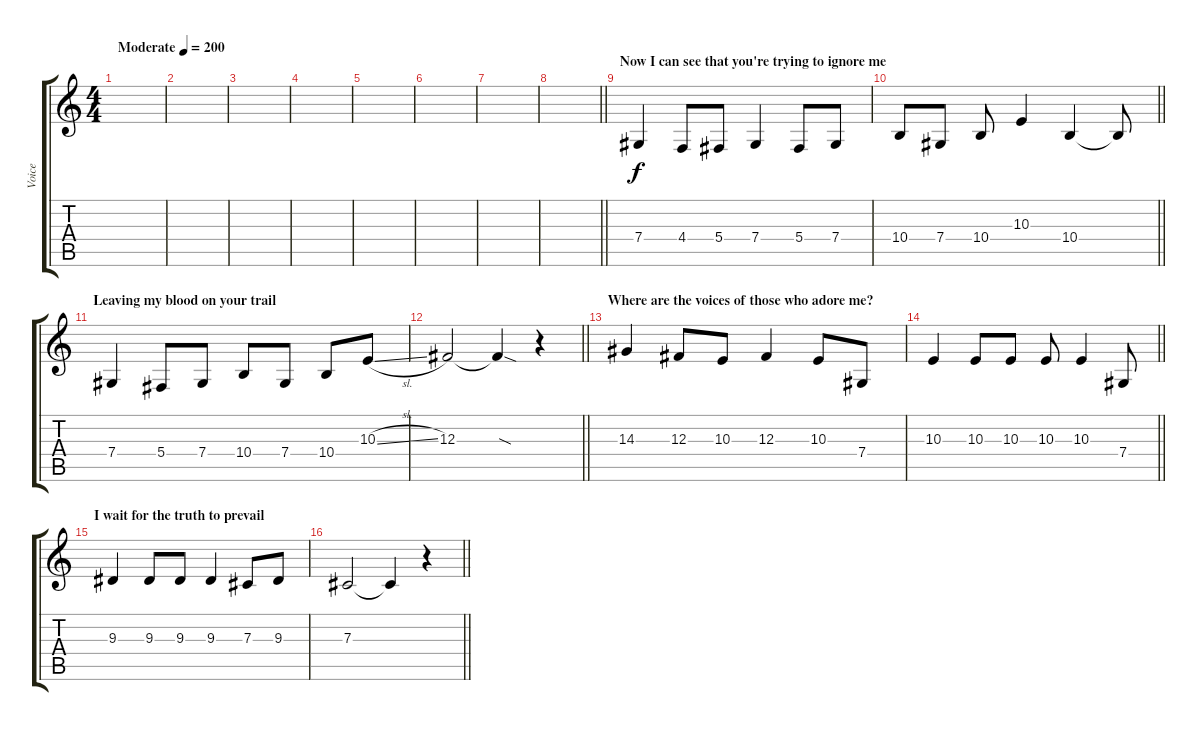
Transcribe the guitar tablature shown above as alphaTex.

\track ("Voice" "Voice") {instrument lead6voice}
\staff {score tabs}
\tuning (Eb4 Bb3 Gb3 Db3 Ab2 Eb2) {hide}
\ts (4 4)
\tempo (200 "Moderate")
\clef g2
\ks c
|
|
|
|
|
|
|
\barLineRight lightlight
|
\section ("" "Now I can see that you're trying to ignore me")
7.4.4 4.4.8 5.4.8 7.4.4 5.4.8 7.4.8 |
\barLineRight lightlight
10.4.8 7.4.8 10.4.8 10.3.4 10.4.4 10.4{t}.8 |
\section ("" "Leaving my blood on your trail")
7.4.4 5.4.8 7.4.8 10.4.8 7.4.8 10.4.8 10.3{sl}.8 |
\barLineRight lightlight
12.3.2 12.3{sod t}.4 r.4 |
\section ("" "Where are the voices of those who adore me?")
14.3.4 12.3.8 10.3.8 12.3.4 10.3.8 7.4.8 |
\barLineRight lightlight
10.3.4 10.3.8 10.3.8 10.3.8 10.3.4 7.4.8 |
\section ("" "I wait for the truth to prevail")
9.3.4 9.3.8 9.3.8 9.3.4 7.3.8 9.3.8 |
\barLineRight lightlight
7.3.2 7.3{t}.4 r.4
